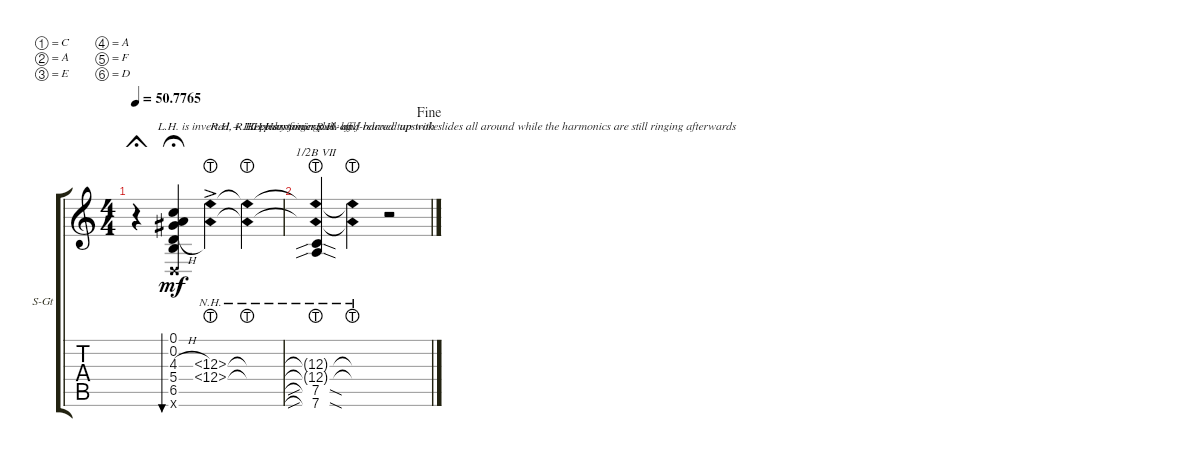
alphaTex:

\defaultSystemsLayout 4
\bracketExtendMode groupsimilarinstruments
\firstSystemTrackNameOrientation horizontal
\otherSystemsTrackNameOrientation horizontal
\track ("Steel Guitar" "S-Gt") {instrument acousticguitarsteel}
\staff {score tabs}
\tuning (C4 A3 E3 A2 F2 D2)
\ts (4 4)
\tempo
50.7765
\accidentals auto
\clef g2
\ottava regular
\simile none
\ks c
r.4{txt "       L.H. is inverted, R.H. pinky finger slow and relaxed upstroke" dy mf fermata (short 0)} (0.1 0.2 4.3{h} 5.4{h} 6.5 0.6{x}).4{bu 119 fermata (medium 0.5)} (12.3{nh lht ac} 12.4{nh lht ac}).4{txt "R.H.+ L.H.Harmonics pull-off"} (12.3{nh lht t} 12.4{nh lht t}).4{txt "Keep sustaining"} |
\jump fine
(7.6{sib sod lht} 7.5{sib sod lht} 12.3{nh lht t} 12.4{nh lht t}).4{txt "R.H. half-barred tap with slides all around while the harmonics are still ringing afterwards" barre (7 half)} (12.3{nh lht t} 12.4{nh lht t}).4 r.2
